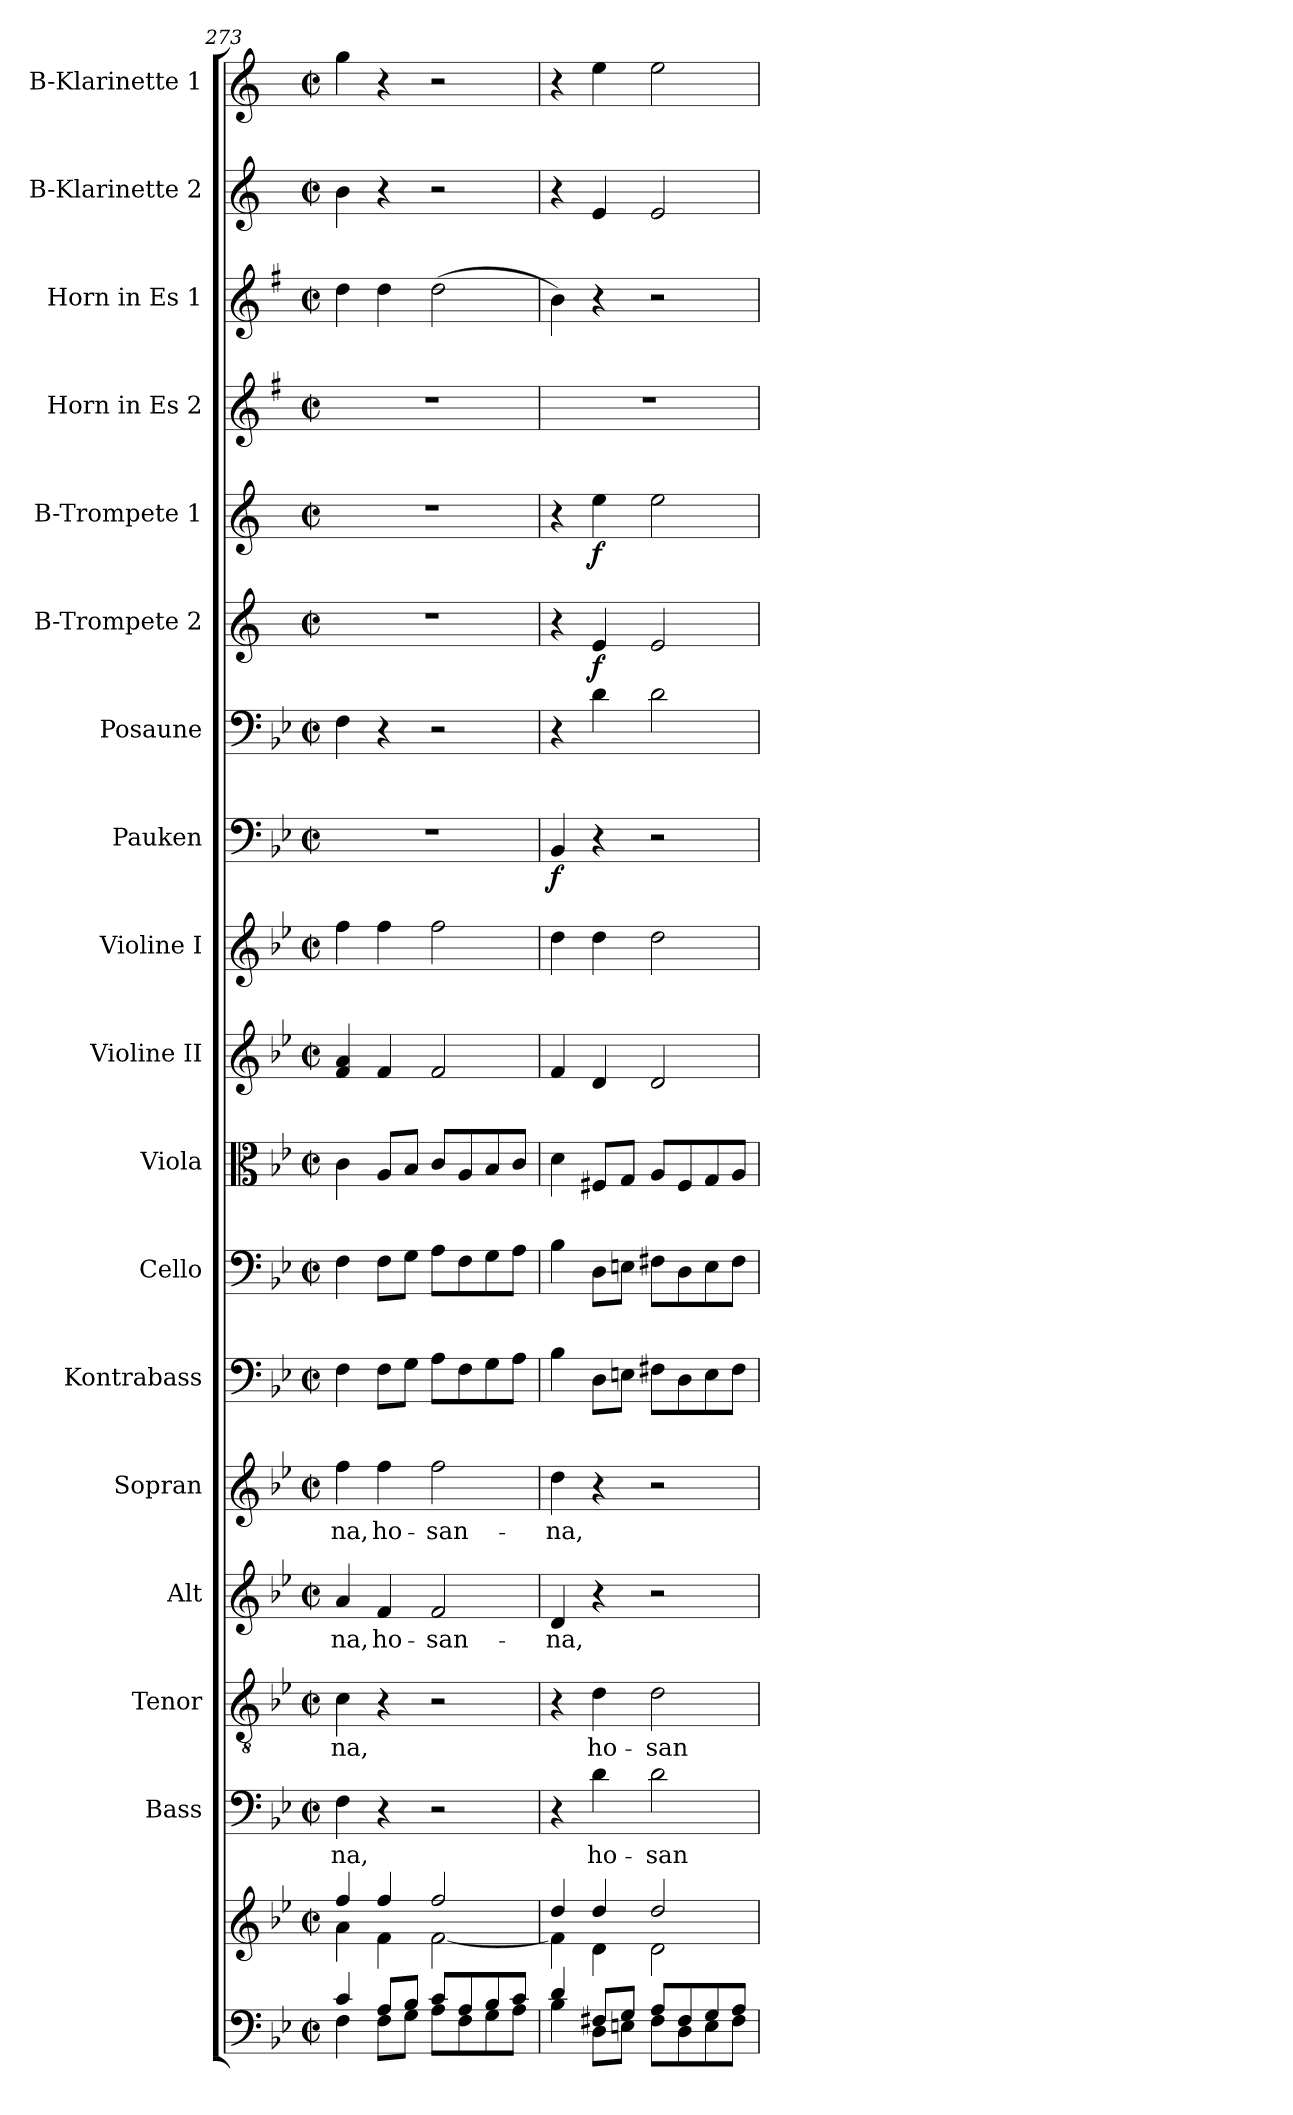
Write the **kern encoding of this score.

**kern	**kern	**kern	**text	**kern	**text	**kern	**text	**kern	**text	**kern	**kern	**kern	**kern	**kern	**kern	**dynam	**kern	**kern	**dynam	**kern	**dynam	**kern	**kern	**kern	**kern
*part18	*part18	*part17	*part17	*part16	*part16	*part15	*part15	*part14	*part14	*part13	*part12	*part11	*part10	*part9	*part8	*part8	*part7	*part6	*part6	*part5	*part5	*part4	*part3	*part2	*part1
*staff19	*staff18	*staff17	*staff17	*staff16	*staff16	*staff15	*staff15	*staff14	*staff14	*staff13	*staff12	*staff11	*staff10	*staff9	*staff8	*staff8	*staff7	*staff6	*staff6	*staff5	*staff5	*staff4	*staff3	*staff2	*staff1
*	*	*I"Bass	*	*I"Tenor	*	*I"Alt	*	*I"Sopran	*	*I"Kontrabass	*I"Cello	*I"Viola	*I"Violine II	*I"Violine I	*I"Pauken	*	*I"Posaune	*I"B-Trompete 2	*	*I"B-Trompete 1	*	*I"Horn in Es 2	*I"Horn in Es 1	*I"B-Klarinette 2	*I"B-Klarinette 1
*	*	*I'B.	*	*I'T.	*	*I'A.	*	*I'S.	*	*I'Kb.	*	*I'Vla.	*I'Vl. II	*I'Vl. I	*I'Pk.	*	*I'Pos.	*I'B Trp. 2	*	*I'B Trp. 1	*	*	*	*I'B Kl. 2	*I'B Kl. 1
*clefF4	*clefG2	*clefF4	*	*clefGv2	*	*clefG2	*	*clefG2	*	*clefF4	*clefF4	*clefC3	*clefG2	*clefG2	*clefF4	*	*clefF4	*clefG2	*	*clefG2	*	*clefG2	*clefG2	*clefG2	*clefG2
*	*	*	*	*	*	*	*	*	*	*ITrd7c12	*	*	*	*	*	*	*	*ITrd1c2	*	*ITrd1c2	*	*ITrd5c9	*ITrd5c9	*ITrd1c2	*ITrd1c2
*k[b-e-]	*k[b-e-]	*k[b-e-]	*	*k[b-e-]	*	*k[b-e-]	*	*k[b-e-]	*	*k[b-e-]	*k[b-e-]	*k[b-e-]	*k[b-e-]	*k[b-e-]	*k[b-e-]	*	*k[b-e-]	*k[b-e-]	*	*k[b-e-]	*	*k[b-e-]	*k[b-e-]	*k[b-e-]	*k[b-e-]
*B-:	*B-:	*B-:	*	*B-:	*	*B-:	*	*B-:	*	*B-:	*B-:	*B-:	*B-:	*B-:	*B-:	*	*B-:	*B-:	*	*B-:	*	*B-:	*B-:	*B-:	*B-:
*M2/2	*M2/2	*M2/2	*	*M2/2	*	*M2/2	*	*M2/2	*	*M2/2	*M2/2	*M2/2	*M2/2	*M2/2	*M2/2	*	*M2/2	*M2/2	*	*M2/2	*	*M2/2	*M2/2	*M2/2	*M2/2
*met(c|)	*met(c|)	*met(c|)	*	*met(c|)	*	*met(c|)	*	*met(c|)	*	*met(c|)	*met(c|)	*met(c|)	*met(c|)	*met(c|)	*met(c|)	*	*met(c|)	*met(c|)	*	*met(c|)	*	*met(c|)	*met(c|)	*met(c|)	*met(c|)
=273	=273	=273	=273	=273	=273	=273	=273	=273	=273	=273	=273	=273	=273	=273	=273	=273	=273	=273	=273	=273	=273	=273	=273	=273	=273
*^	*^	*	*	*	*	*	*	*	*	*	*	*	*	*	*	*	*	*	*	*	*	*	*	*	*
!	!	!	!	!	!LO:LY:b	!	!LO:LY:b	!	!LO:LY:b	!	!LO:LY:b	!	!	!	!	!	!	!	!	!	!	!	!	!	!	!	!
4c/	4F\	4ff/	4a\	4F\	-na,	4c\	-na,	4a/	-na,	4ff\	-na,	4FF\	4F\	4c\	4f/ 4a/	4ff\	1r	.	4F\	1r	.	1r	.	1r	4f\	4a\	4ff\
!	!	!	!	!	!	!	!	!	!LO:LY:b	!	!LO:LY:b	!	!	!	!	!	!	!	!	!	!	!	!	!	!	!	!
8A/L	8F\L	4ff/	4f\	4r	.	4r	.	4f/	ho-	4ff\	ho-	8FF\L	8F\L	8A/L	4f/	4ff\	.	.	4r	.	.	.	.	.	4f\	4r	4r
8B-/J	8G\J	.	.	.	.	.	.	.	.	.	.	8GG\J	8G\J	8B-/J	.	.	.	.	.	.	.	.	.	.	.	.	.
!	!	!	!	!	!	!	!	!	!LO:LY:b	!	!LO:LY:b	!	!	!	!	!	!	!	!	!	!	!	!	!	!	!	!
8c/L	8A\L	2ff/	[<2f\	2r	.	2r	.	2f/	-san-	2ff\	-san-	8AA\L	8A\L	8c/L	2f/	2ff\	.	.	2r	.	.	.	.	.	(>2f\	2r	2r
8A/	8F\	.	.	.	.	.	.	.	.	.	.	8FF\	8F\	8A/	.	.	.	.	.	.	.	.	.	.	.	.	.
8B-/	8G\	.	.	.	.	.	.	.	.	.	.	8GG\	8G\	8B-/	.	.	.	.	.	.	.	.	.	.	.	.	.
8c/J	8A\J	.	.	.	.	.	.	.	.	.	.	8AA\J	8A\J	8c/J	.	.	.	.	.	.	.	.	.	.	.	.	.
!!LO:PB:g=z
=274	=274	=274	=274	=274	=274	=274	=274	=274	=274	=274	=274	=274	=274	=274	=274	=274	=274	=274	=274	=274	=274	=274	=274	=274	=274	=274	=274
!	!	!	!	!	!	!	!	!	!LO:LY:b	!	!LO:LY:b	!	!	!	!	!	!	!LO:DY:b	!	!	!	!	!	!	!	!	!
4d/	4B-\	4dd/	4f\]	4r	.	4r	.	4d/	-na,	4dd\	-na,	4BB-\	4B-\	4d\	4f/	4dd\	4BB-/	f	4r	4r	.	4r	.	1r	4d\)	4r	4r
!	!	!	!	!	!LO:LY:b	!	!LO:LY:b	!	!	!	!	!	!	!	!	!	!	!	!	!	!LO:DY:b	!	!LO:DY:b	!	!	!	!
8F#X/L	8D\L	4dd/	4d\	4d\	ho-	4d\	ho-	4r	.	4r	.	8DD\L	8D\L	8F#X/L	4d/	4dd\	4r	.	4d\	4d/	f	4dd\	f	.	4r	4d/	4dd\
8G/J	8En\J	.	.	.	.	.	.	.	.	.	.	8EEn\J	8En\J	8G/J	.	.	.	.	.	.	.	.	.	.	.	.	.
!	!	!	!	!	!LO:LY:b	!	!LO:LY:b	!	!	!	!	!	!	!	!	!	!	!	!	!	!	!	!	!	!	!	!
8A/L	8F#\L	2dd/	2d\	2d\	-san-	2d\	-san-	2r	.	2r	.	8FF#X\L	8F#X\L	8A/L	2d/	2dd\	2r	.	2d\	2d/	.	2dd\	.	.	2r	2d/	2dd\
8F#/	8D\	.	.	.	.	.	.	.	.	.	.	8DD\	8D\	8F#/	.	.	.	.	.	.	.	.	.	.	.	.	.
8G/	8E\	.	.	.	.	.	.	.	.	.	.	8EE\	8E\	8G/	.	.	.	.	.	.	.	.	.	.	.	.	.
8A/J	8F#\J	.	.	.	.	.	.	.	.	.	.	8FF#\J	8F#\J	8A/J	.	.	.	.	.	.	.	.	.	.	.	.	.
*v	*v	*	*	*	*	*	*	*	*	*	*	*	*	*	*	*	*	*	*	*	*	*	*	*	*	*	*
*	*v	*v	*	*	*	*	*	*	*	*	*	*	*	*	*	*	*	*	*	*	*	*	*	*	*	*
=	=	=	=	=	=	=	=	=	=	=	=	=	=	=	=	=	=	=	=	=	=	=	=	=	=
*-	*-	*-	*-	*-	*-	*-	*-	*-	*-	*-	*-	*-	*-	*-	*-	*-	*-	*-	*-	*-	*-	*-	*-	*-	*-
